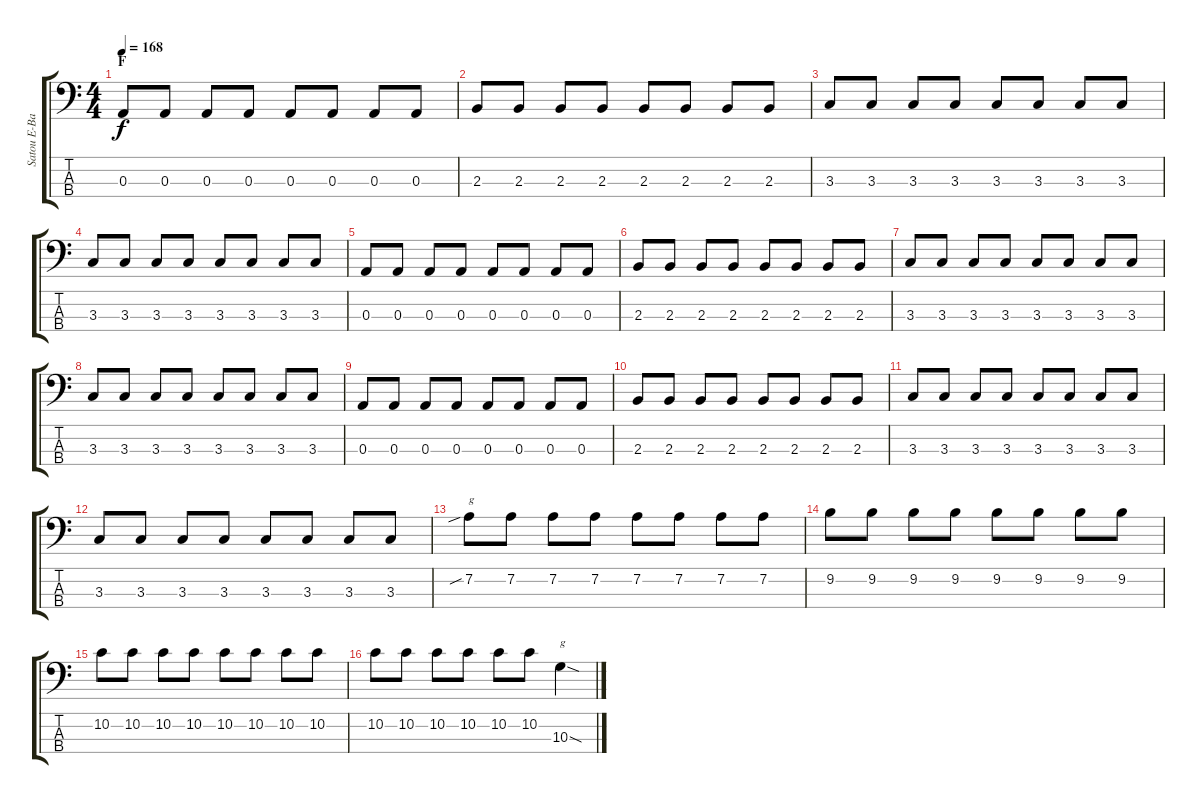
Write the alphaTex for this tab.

\track ("Satou E-Bass" "Satou E-Ba") {instrument electricbassfinger}
\staff {score tabs}
\tuning (G2 D2 A1 E1) {hide}
\ts (4 4)
\section ("" "F")
\tempo 168
\clef f4
\ks c
0.3.8{dy f} 0.3.8 0.3.8 0.3.8 0.3.8 0.3.8 0.3.8 0.3.8 |
2.3.8 2.3.8 2.3.8 2.3.8 2.3.8 2.3.8 2.3.8 2.3.8 |
3.3.8 3.3.8 3.3.8 3.3.8 3.3.8 3.3.8 3.3.8 3.3.8 |
3.3.8 3.3.8 3.3.8 3.3.8 3.3.8 3.3.8 3.3.8 3.3.8 |
0.3.8 0.3.8 0.3.8 0.3.8 0.3.8 0.3.8 0.3.8 0.3.8 |
2.3.8 2.3.8 2.3.8 2.3.8 2.3.8 2.3.8 2.3.8 2.3.8 |
3.3.8 3.3.8 3.3.8 3.3.8 3.3.8 3.3.8 3.3.8 3.3.8 |
3.3.8 3.3.8 3.3.8 3.3.8 3.3.8 3.3.8 3.3.8 3.3.8 |
0.3.8 0.3.8 0.3.8 0.3.8 0.3.8 0.3.8 0.3.8 0.3.8 |
2.3.8 2.3.8 2.3.8 2.3.8 2.3.8 2.3.8 2.3.8 2.3.8 |
3.3.8 3.3.8 3.3.8 3.3.8 3.3.8 3.3.8 3.3.8 3.3.8 |
3.3.8 3.3.8 3.3.8 3.3.8 3.3.8 3.3.8 3.3.8 3.3.8 |
7.2{sib}.8{txt "g"} 7.2.8 7.2.8 7.2.8 7.2.8 7.2.8 7.2.8 7.2.8 |
9.2.8 9.2.8 9.2.8 9.2.8 9.2.8 9.2.8 9.2.8 9.2.8 |
10.2.8 10.2.8 10.2.8 10.2.8 10.2.8 10.2.8 10.2.8 10.2.8 |
10.2.8 10.2.8 10.2.8 10.2.8 10.2.8 10.2.8 10.3{sod}.4{txt "g"}
